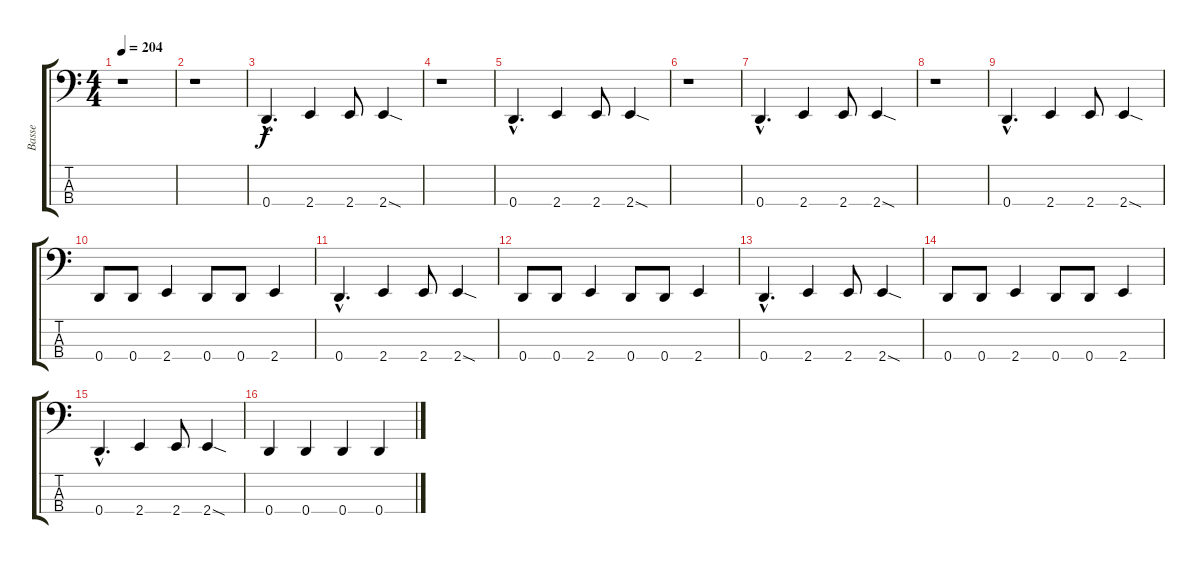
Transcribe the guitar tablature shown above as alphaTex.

\track ("Basse" "Basse") {instrument electricbassfinger}
\staff {score tabs}
\tuning (G2 D2 A1 D1) {hide}
\ts (4 4)
\tempo 204
\clef f4
\ks c
r.1{dy f instrument electricbassfinger} |
r.1 |
0.4{hac}.4{d} 2.4.4 2.4.8 2.4{sod}.4 |
r.1 |
0.4{hac}.4{d} 2.4.4 2.4.8 2.4{sod}.4 |
r.1 |
0.4{hac}.4{d} 2.4.4 2.4.8 2.4{sod}.4 |
r.1 |
0.4{hac}.4{d} 2.4.4 2.4.8 2.4{sod}.4 |
0.4.8 0.4.8 2.4.4 0.4.8 0.4.8 2.4.4 |
0.4{hac}.4{d} 2.4.4 2.4.8 2.4{sod}.4 |
0.4.8 0.4.8 2.4.4 0.4.8 0.4.8 2.4.4 |
0.4{hac}.4{d} 2.4.4 2.4.8 2.4{sod}.4 |
0.4.8 0.4.8 2.4.4 0.4.8 0.4.8 2.4.4 |
0.4{hac}.4{d} 2.4.4 2.4.8 2.4{sod}.4 |
0.4.4 0.4.4 0.4.4 0.4.4
